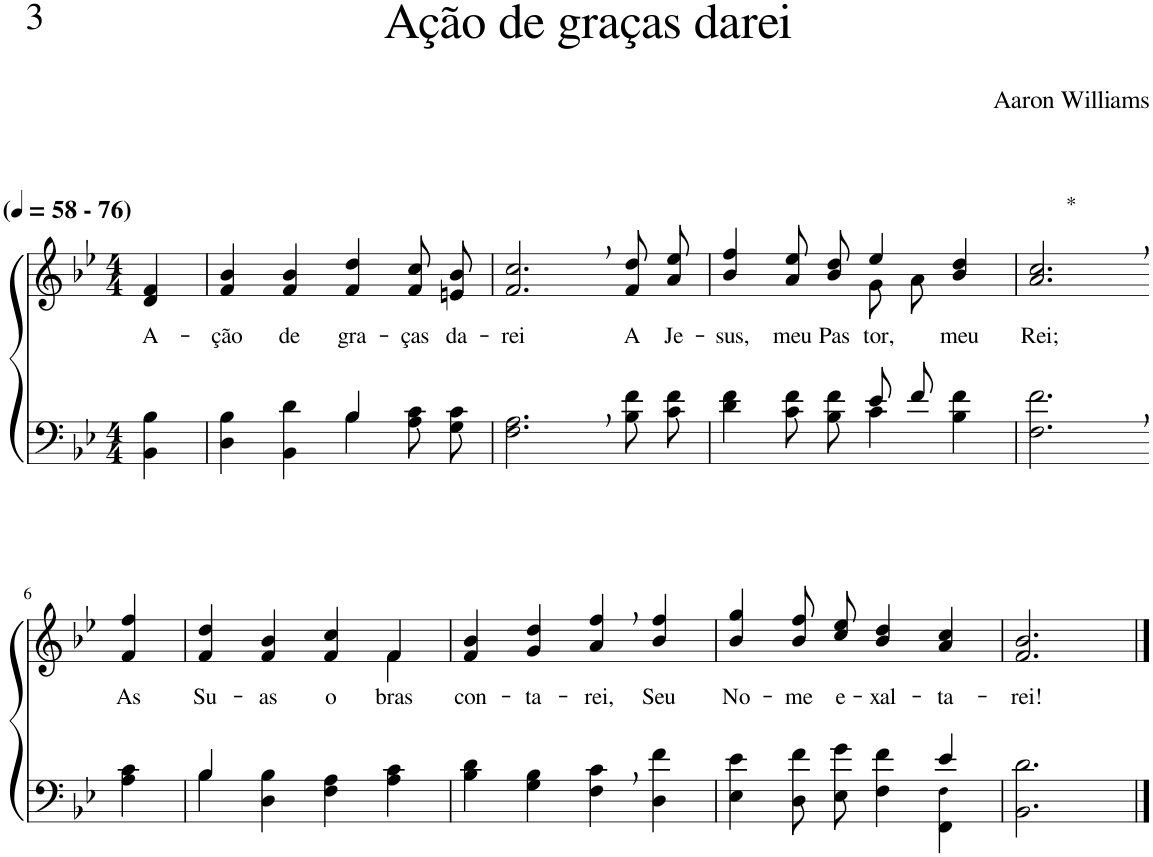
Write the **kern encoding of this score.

**kern	**kern	**text
*part2	*part1	*part1
*staff2	*staff1	*staff1
*I"Parte III e IV	*I"Parte I e II	*
*clefF4	*clefG2	*
*Trd2c3	*Trd2c3	*
*k[b-e-]	*k[b-e-]	*
*M4/4	*M4/4	*
*MM58	*MM58	*
=1	=1	=1
!	!LO:TX:a:B:t=(	!
!	!LO:TX:a:B:t=- 76)	!
!	!	!LO:LY:b
4BB-\ 4B-\	4d/ 4f/	A-
=2	=2	=2
*^	*	*
!	!	!	!LO:LY:b
2ryy	4D\ 4B-\	4f/ 4b-/	-ção
!	!	!	!LO:LY:b
.	4BB-\ 4d\	4f/ 4b-/	de
!	!	!	!LO:LY:b
4B-/	4B-\	4f/ 4dd/	gra-
!	!	!	!LO:LY:b
4ryy	8A\ 8c\L	8f/ 8cc/L	-ças
!	!	!	!LO:LY:b
.	8G\ 8c\J	8en/ 8b-/J	da-
=3	=3	=3	=3
!	!	!	!LO:LY:b
*v	*v	*	*
2.F\, 2.A\,	2.f/, 2.cc/,	-rei
!	!	!LO:LY:b
8B-\ 8f\L	8f\ 8dd\L	A
!	!	!LO:LY:b
8c\ 8f\J	8a\ 8ee-\J	Je-
=4	=4	=4
*^	*	*
!	!	!	!LO:LY:b
*	*	*^	*
2ryy	4d\ 4f\	4b-/ 4ff/	2ryy	-sus,
!	!	!	!	!LO:LY:b
.	8c\ 8f\L	8a\ 8ee-\L	.	meu
!	!	!	!	!LO:LY:b
.	8B-\ 8f\J	8b-\ 8dd\J	.	Pas-
!	!	!	!	!LO:LY:b
8e-/L	4c\	4ee-/	8g\L	-tor,
8f/J	.	.	8a\J	.
!	!	!	!	!LO:LY:b
4ryy	4B-\ 4f\	4b-/ 4dd/	4ryy	meu
=5	=5	=5	=5	=5
!	!	!LO:TX:a:t=*	!	!
!	!	!	!	!LO:LY:b
*v	*v	*	*	*
*	*v	*v	*
2.F\, 2.f\,	2.a/, 2.cc/,	Rei;
!!LO:LB:g=z
=6-	=6-	=6-
!	!	!LO:LY:b
4A\ 4c\	4f/ 4ff/	As
=7	=7	=7
*^	*	*
!	!	!	!LO:LY:b
*	*	*^	*
4B-/	4B-\	4f/ 4dd/	2.ryy	Su-
!	!	!	!	!LO:LY:b
2.ryy	4D\ 4B-\	4f/ 4b-/	.	-as
!	!	!	!	!LO:LY:b
.	4F\ 4A\	4f/ 4cc/	.	o-
!	!	!	!	!LO:LY:b
.	4A\ 4c\	4f/	4f\	-bras
=8	=8	=8	=8	=8
!	!	!	!	!LO:LY:b
*v	*v	*	*	*
*	*v	*v	*
4B-\ 4d\	4f/ 4b-/	con-
!	!	!LO:LY:b
4G\ 4B-\	4g/ 4dd/	-ta-
!	!	!LO:LY:b
4F\, 4c\,	4a/, 4ff/,	-rei,
!	!	!LO:LY:b
4D\ 4f\	4b-/ 4ff/	Seu
=9	=9	=9
*^	*	*
!	!	!	!LO:LY:b
2.ryy	4E-\ 4e-\	4b-/ 4gg/	No-
!	!	!	!LO:LY:b
.	8D\ 8f\L	8b-\ 8ff\L	-me
!	!	!	!LO:LY:b
.	8E-\ 8g\J	8cc\ 8ee-\J	e-
!	!	!	!LO:LY:b
.	4F\ 4f\	4b-/ 4dd/	-xal-
!	!	!	!LO:LY:b
4e-/	4FF\ 4F!\	4a/ 4cc/	-ta-
=10	=10	=10	=10
!	!	!	!LO:LY:b
*v	*v	*	*
2.BB-\ 2.d\	2.f/ 2.b-/	-rei!
==	==	==
*-	*-	*-
